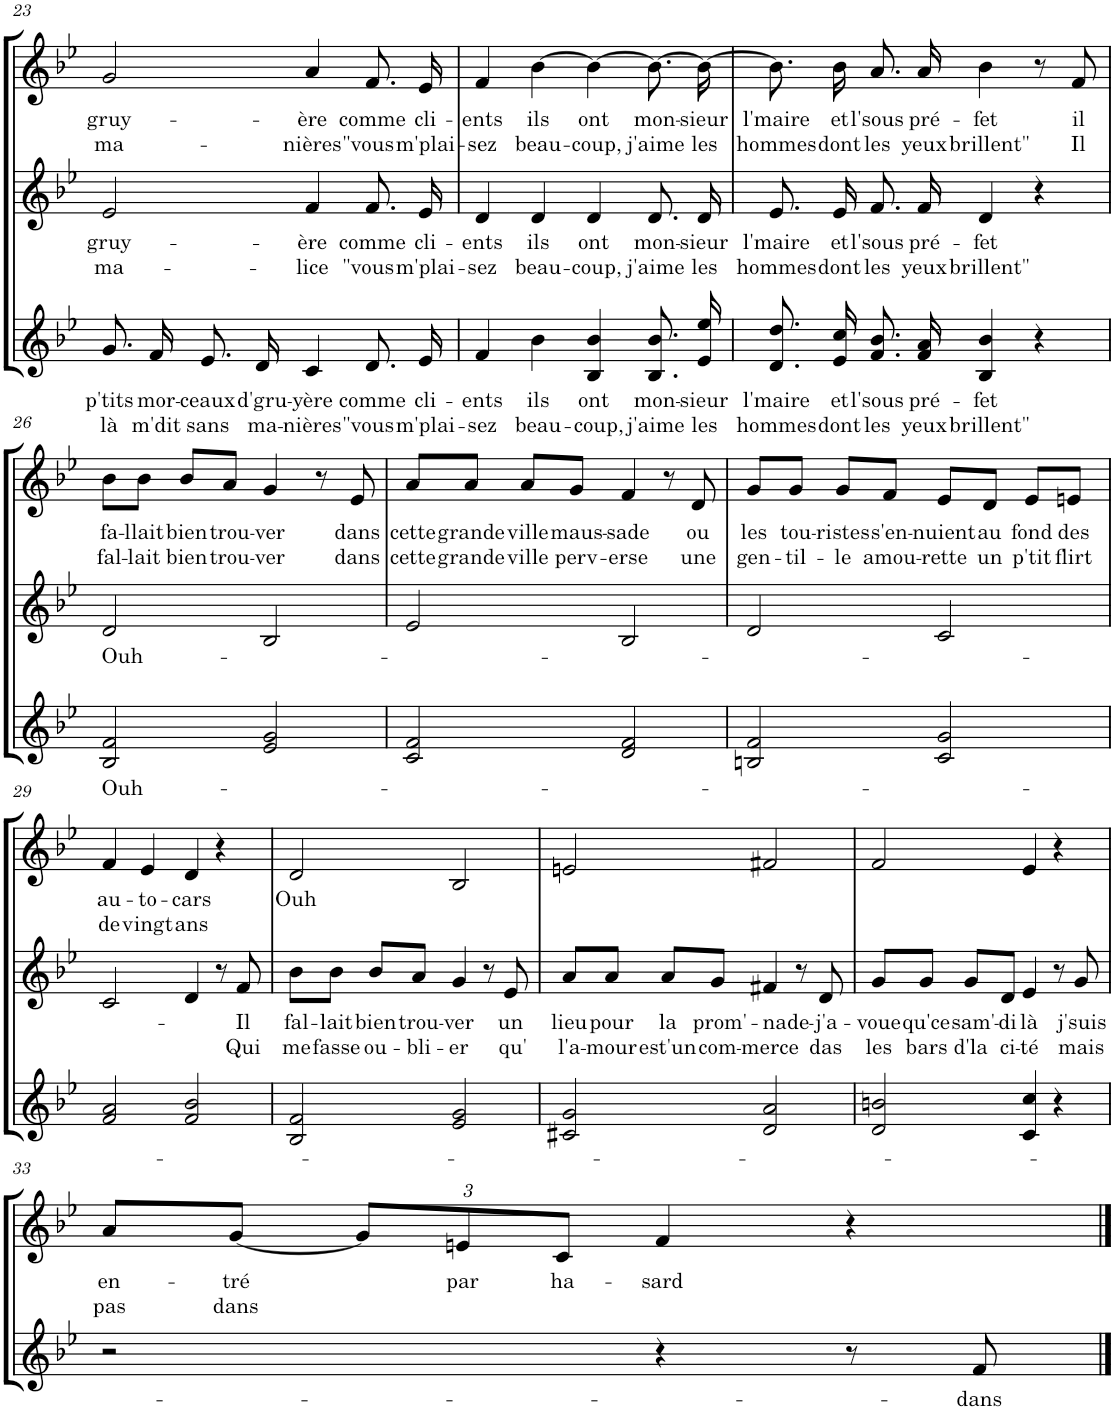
**kern	**text	**text	**kern	**text	**text	**kern	**text	**text
*part3	*part3	*part3	*part2	*part2	*part2	*part1	*part1	*part1
*staff3	*staff3	*staff3	*staff2	*staff2	*staff2	*staff1	*staff1	*staff1
*I"Hommes	*	*	*I"Alto	*	*	*I"Sop	*	*
!!LO:PB:g=z
*clefG2	*	*	*clefG2	*	*	*clefG2	*	*
*k[b-e-]	*	*	*k[b-e-]	*	*	*k[b-e-]	*	*
*M4/4	*	*	*M4/4	*	*	*M4/4	*	*
*met(c)	*	*	*met(c)	*	*	*met(c)	*	*
=23	=23	=23	=23	=23	=23	=23	=23	=23
!	!LO:LY:b	!LO:LY:b	!	!LO:LY:b	!LO:LY:b	!	!LO:LY:b	!LO:LY:b
8.g/L	p'tits	là	2e-/	gruy-	ma-	2g/	gruy-	ma-
!	!LO:LY:b	!LO:LY:b	!	!	!	!	!	!
16f/Jk	mor-	m'dit	.	.	.	.	.	.
!	!LO:LY:b	!LO:LY:b	!	!	!	!	!	!
8.e-/L	-ceaux	sans	.	.	.	.	.	.
!	!LO:LY:b	!LO:LY:b	!	!	!	!	!	!
16d/Jk	d'gru-	ma-	.	.	.	.	.	.
!	!LO:LY:b	!LO:LY:b	!	!LO:LY:b	!LO:LY:b	!	!LO:LY:b	!LO:LY:b
4c/	-yère	-nières	4f/	-ère	-lice	4a/	-ère	-nières
!	!LO:LY:b	!LO:LY:b	!	!LO:LY:b	!LO:LY:b	!	!LO:LY:b	!LO:LY:b
8.d/L	comme	"vous	8.f/	comme	"vous	8.f/	comme	"vous
!	!LO:LY:b	!LO:LY:b	!	!LO:LY:b	!LO:LY:b	!	!LO:LY:b	!LO:LY:b
16e-/Jk	cli-	m'plai-	16e-/	cli-	m'plai-	16e-/	cli-	m'plai-
=24	=24	=24	=24	=24	=24	=24	=24	=24
!	!LO:LY:b	!LO:LY:b	!	!LO:LY:b	!LO:LY:b	!	!LO:LY:b	!LO:LY:b
4f/	-ents	-sez	4d/	-ents	-sez	4f/	-ents	-sez
!	!LO:LY:b	!LO:LY:b	!	!LO:LY:b	!LO:LY:b	!	!LO:LY:b	!LO:LY:b
4b-\	ils	beau-	4d/	ils	beau-	[4b-\	ils	beau-
!	!LO:LY:b	!LO:LY:b	!	!LO:LY:b	!LO:LY:b	!	!LO:LY:b	!LO:LY:b
4B-/ 4b-/	ont	-coup,	4d/	ont	-coup,	4b-\_	ont	-coup,
!	!LO:LY:b	!LO:LY:b	!	!LO:LY:b	!LO:LY:b	!	!LO:LY:b	!LO:LY:b
8.B-/ 8.b-/L	mon-	j'aime	8.d/	mon-	j'aime	8.b-\_	mon-	j'aime
!	!LO:LY:b	!LO:LY:b	!	!LO:LY:b	!LO:LY:b	!	!LO:LY:b	!LO:LY:b
16e-/ 16ee-/Jk	-sieur	les	16d/	-sieur	les	16b-\_	-sieur	les
=25	=25	=25	=25	=25	=25	=25	=25	=25
!	!LO:LY:b	!LO:LY:b	!	!LO:LY:b	!LO:LY:b	!	!LO:LY:b	!LO:LY:b
8.d/ 8.dd/L	l'maire	hommes	8.e-/	l'maire	hommes	8.b-\]	l'maire	hommes
!	!LO:LY:b	!LO:LY:b	!	!LO:LY:b	!LO:LY:b	!	!LO:LY:b	!LO:LY:b
16e-/ 16cc/Jk	et	dont	16e-/	et	dont	16b-\	et	dont
!	!LO:LY:b	!LO:LY:b	!	!LO:LY:b	!LO:LY:b	!	!LO:LY:b	!LO:LY:b
8.f/ 8.b-/L	l'sous	les	8.f/	l'sous	les	8.a/	l'sous	les
!	!LO:LY:b	!LO:LY:b	!	!LO:LY:b	!LO:LY:b	!	!LO:LY:b	!LO:LY:b
16f/ 16a/Jk	pré-	yeux	16f/	pré-	yeux	16a/	pré-	yeux
!	!LO:LY:b	!LO:LY:b	!	!LO:LY:b	!LO:LY:b	!	!LO:LY:b	!LO:LY:b
4B-/ 4b-/	-fet	brillent"	4d/	-fet	brillent"	4b-\	-fet	brillent"
4r	.	.	4r	.	.	8r	.	.
!	!	!	!	!	!	!	!LO:LY:b	!LO:LY:b
.	.	.	.	.	.	8f/	il	Il
!!LO:LB:g=z
=26	=26	=26	=26	=26	=26	=26	=26	=26
!	!LO:LY:b	!	!	!LO:LY:b	!	!	!LO:LY:b	!LO:LY:b
2B-/ 2f/	Ouh-	.	2d/	Ouh-	.	8b-\L	fa-	fal-
!	!	!	!	!	!	!	!LO:LY:b	!LO:LY:b
.	.	.	.	.	.	8b-\J	-llait	-lait
!	!	!	!	!	!	!	!LO:LY:b	!LO:LY:b
.	.	.	.	.	.	8b-/L	bien	bien
!	!	!	!	!	!	!	!LO:LY:b	!LO:LY:b
.	.	.	.	.	.	8a/J	trou-	trou-
!	!	!	!	!	!	!	!LO:LY:b	!LO:LY:b
2e-/ 2g/	.	.	2B-/	.	.	4g/	-ver	-ver
.	.	.	.	.	.	8r	.	.
!	!	!	!	!	!	!	!LO:LY:b	!LO:LY:b
.	.	.	.	.	.	8e-/	dans	dans
=27	=27	=27	=27	=27	=27	=27	=27	=27
!	!	!	!	!	!	!	!LO:LY:b	!LO:LY:b
2c/ 2f/	.	.	2e-/	.	.	8a/L	cette	cette
!	!	!	!	!	!	!	!LO:LY:b	!LO:LY:b
.	.	.	.	.	.	8a/J	grande	grande
!	!	!	!	!	!	!	!LO:LY:b	!LO:LY:b
.	.	.	.	.	.	8a/L	ville	ville
!	!	!	!	!	!	!	!LO:LY:b	!LO:LY:b
.	.	.	.	.	.	8g/J	maus-	perv-
!	!	!	!	!	!	!	!LO:LY:b	!LO:LY:b
2d/ 2f/	.	.	2B-/	.	.	4f/	-sade	-erse
.	.	.	.	.	.	8r	.	.
!	!	!	!	!	!	!	!LO:LY:b	!LO:LY:b
.	.	.	.	.	.	8d/	ou	une
=28	=28	=28	=28	=28	=28	=28	=28	=28
!	!	!	!	!	!	!	!LO:LY:b	!LO:LY:b
2Bn/ 2f/	.	.	2d/	.	.	8g/L	les	gen-
!	!	!	!	!	!	!	!LO:LY:b	!LO:LY:b
.	.	.	.	.	.	8g/J	tou-	-til-
!	!	!	!	!	!	!	!LO:LY:b	!LO:LY:b
.	.	.	.	.	.	8g/L	-ristes	-le
!	!	!	!	!	!	!	!LO:LY:b	!LO:LY:b
.	.	.	.	.	.	8f/J	s'en-	amou-
!	!	!	!	!	!	!	!LO:LY:b	!LO:LY:b
2c/ 2g/	.	.	2c/	.	.	8e-/L	-nuient	-rette
!	!	!	!	!	!	!	!LO:LY:b	!LO:LY:b
.	.	.	.	.	.	8d/J	au	un
!	!	!	!	!	!	!	!LO:LY:b	!LO:LY:b
.	.	.	.	.	.	8e-/L	fond	p'tit
!	!	!	!	!	!	!	!LO:LY:b	!LO:LY:b
.	.	.	.	.	.	8en/J	des	flirt
!!LO:LB:g=z
=29	=29	=29	=29	=29	=29	=29	=29	=29
!	!	!	!	!	!	!	!LO:LY:b	!LO:LY:b
2f/ 2a/	.	.	2c/	.	.	4f/	au-	de
!	!	!	!	!	!	!	!LO:LY:b	!LO:LY:b
.	.	.	.	.	.	4e-/	-to-	vingt
!	!	!	!	!	!	!	!LO:LY:b	!LO:LY:b
2f/ 2b-/	.	.	4d/	.	.	4d/	-cars	ans
.	.	.	8r	.	.	4r	.	.
!	!	!	!	!LO:LY:b	!LO:LY:b	!	!	!
.	.	.	8f/	-Il	Qui	.	.	.
=30	=30	=30	=30	=30	=30	=30	=30	=30
!	!	!	!	!LO:LY:b	!LO:LY:b	!	!LO:LY:b	!
2B-/ 2f/	.	.	8b-\L	fal-	me	2d/	Ouh	.
!	!	!	!	!LO:LY:b	!LO:LY:b	!	!	!
.	.	.	8b-\J	-lait	fasse	.	.	.
!	!	!	!	!LO:LY:b	!LO:LY:b	!	!	!
.	.	.	8b-/L	bien	ou-	.	.	.
!	!	!	!	!LO:LY:b	!LO:LY:b	!	!	!
.	.	.	8a/J	trou-	-bli-	.	.	.
!	!	!	!	!LO:LY:b	!LO:LY:b	!	!	!
2e-/ 2g/	.	.	4g/	-ver	-er	2B-/	.	.
.	.	.	8r	.	.	.	.	.
!	!	!	!	!LO:LY:b	!LO:LY:b	!	!	!
.	.	.	8e-/	un	qu'	.	.	.
=31	=31	=31	=31	=31	=31	=31	=31	=31
!	!	!	!	!LO:LY:b	!LO:LY:b	!	!	!
2c#X/ 2g/	.	.	8a/L	lieu	l'a-	2en/	.	.
!	!	!	!	!LO:LY:b	!LO:LY:b	!	!	!
.	.	.	8a/J	pour	-mour	.	.	.
!	!	!	!	!LO:LY:b	!LO:LY:b	!	!	!
.	.	.	8a/L	la	est'un	.	.	.
!	!	!	!	!LO:LY:b	!LO:LY:b	!	!	!
.	.	.	8g/J	prom'-	com-	.	.	.
!	!	!	!	!LO:LY:b	!LO:LY:b	!	!	!
2d/ 2a/	.	.	4f#X/	-nade-	-merce	2f#X/	.	.
.	.	.	8r	.	.	.	.	.
!	!	!	!	!LO:LY:b	!LO:LY:b	!	!	!
.	.	.	8d/	-j'a-	das	.	.	.
=32	=32	=32	=32	=32	=32	=32	=32	=32
!	!	!	!	!LO:LY:b	!LO:LY:b	!	!	!
2d/ 2bn/	.	.	8g/L	-voue	les	2f/	.	.
!	!	!	!	!LO:LY:b	!LO:LY:b	!	!	!
.	.	.	8g/J	qu'ce	bars	.	.	.
!	!	!	!	!LO:LY:b	!LO:LY:b	!	!	!
.	.	.	8g/L	sam'-	d'la	.	.	.
!	!	!	!	!LO:LY:b	!LO:LY:b	!	!	!
.	.	.	8d/J	-di	ci-	.	.	.
!	!	!	!	!LO:LY:b	!LO:LY:b	!	!	!
4c/ 4cc/	.	.	4e-/	là	-té	4e-/	.	.
4r	.	.	8r	.	.	4r	.	.
!	!	!	!	!LO:LY:b	!LO:LY:b	!	!	!
.	.	.	8g/	j'suis	mais	.	.	.
!!LO:LB:g=z
=33	=33	=33	=33	=33	=33	=33	=33	=33
!	!	!	!	!LO:LY:b	!LO:LY:b	!	!	!
2r	.	.	8a/L	en-	pas	1r	.	.
!	!	!	!	!LO:LY:b	!LO:LY:b	!	!	!
.	.	.	[8g/J	-tré	dans	.	.	.
*	*	*	*Xbrackettup	*	*	*	*	*
.	.	.	12g/L]	.	.	.	.	.
!	!	!	!	!LO:LY:b	!	!	!	!
.	.	.	12en/	par	.	.	.	.
!	!	!	!	!LO:LY:b	!	!	!	!
.	.	.	12c/J	ha-	.	.	.	.
!	!	!	!	!LO:LY:b	!	!	!	!
4r	.	.	4f/	-sard	.	.	.	.
8r	.	.	4r	.	.	.	.	.
!	!LO:LY:b	!	!	!	!	!	!	!
8f/	-dans	.	.	.	.	.	.	.
==	==	==	==	==	==	==	==	==
*-	*-	*-	*-	*-	*-	*-	*-	*-
